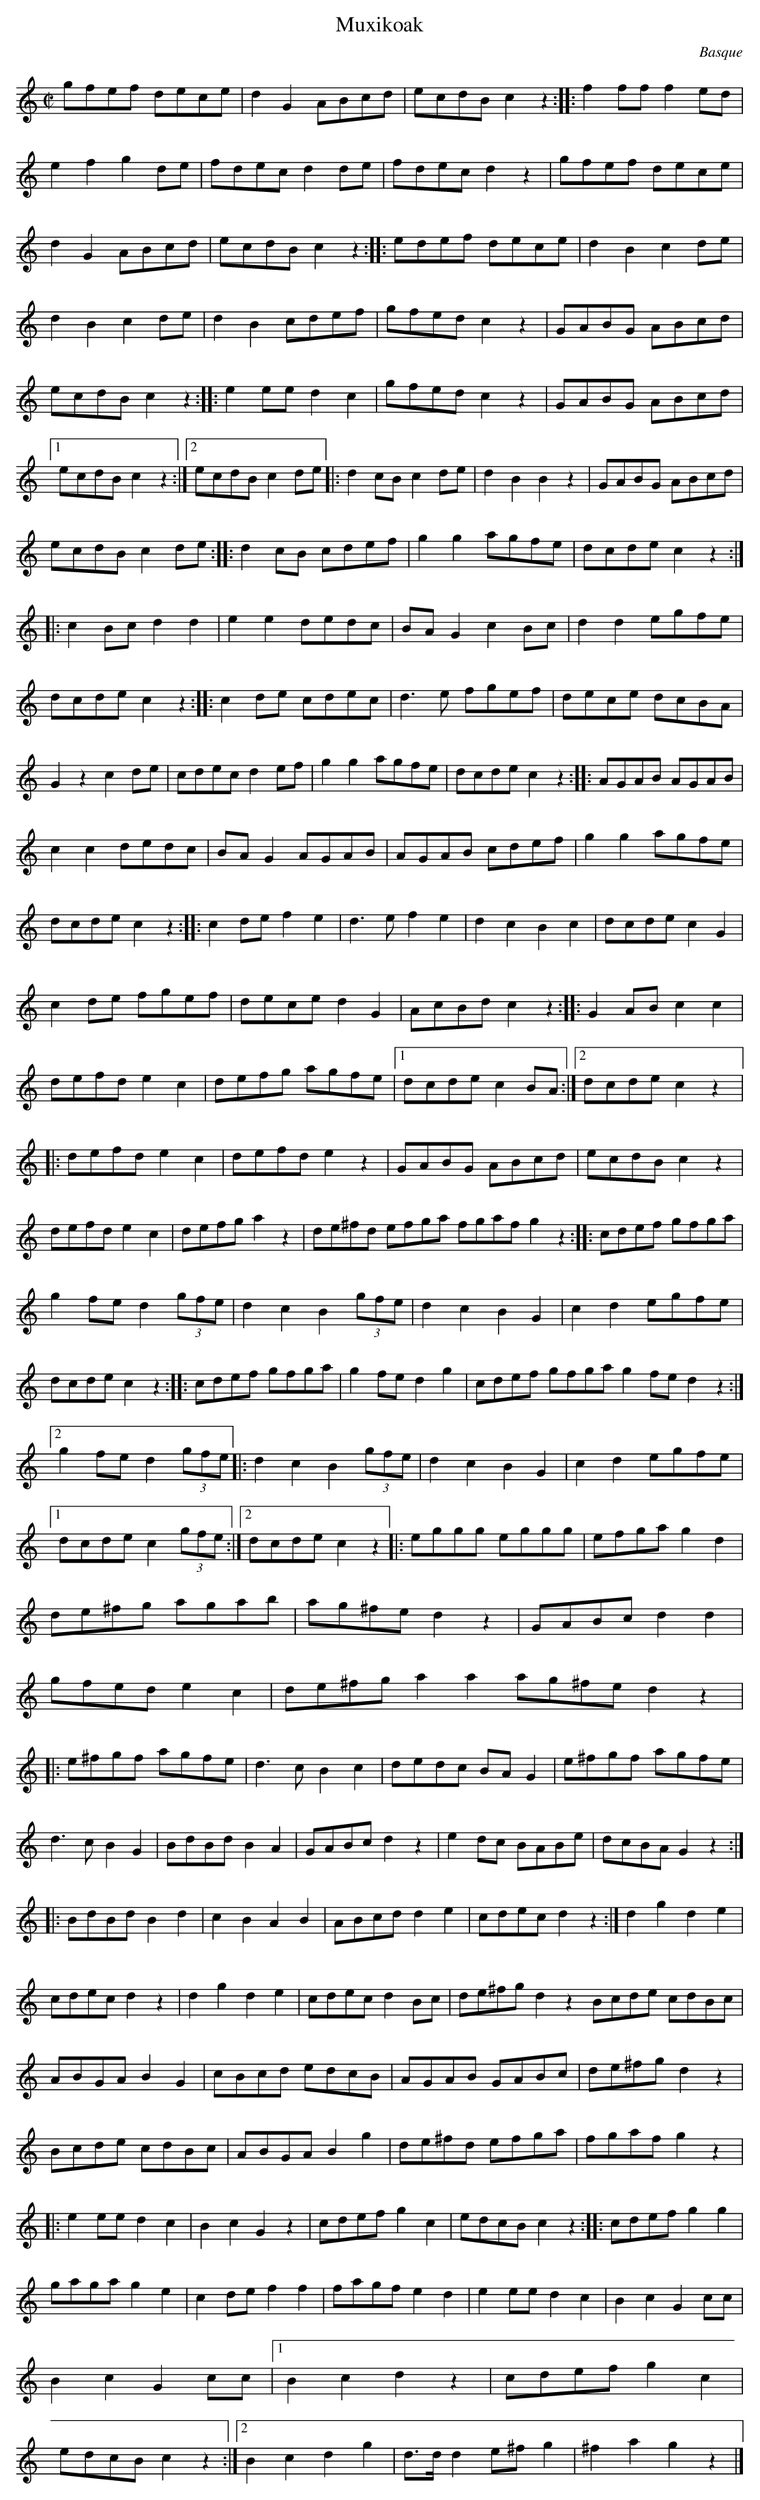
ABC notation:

X:1
T:Muxikoak
M:C|
O:Basque
K:C
gfef dece| d2G2 ABcd| ecdB c2z2::\
f2ff f2ed| e2f2 g2de| fdec d2de| fdec d2z2|\
gfef dece| d2G2 ABcd| ecdB c2z2::\
edef dece| d2B2 c2de| d2B2 c2de| d2B2 cdef| \
gfed c2z2 | GABG ABcd| ecdB c2z2 ::\
e2ee d2c2| gfed c2z2| GABG ABcd|1 ecdB c2z2 :|2 ecdB c2de |:\
d2cB c2de| d2B2 B2z2| GABG ABcd| ecdB c2de::\
d2cB cdef| g2g2 agfe| dcde c2z2::\
c2Bc d2d2| e2e2 dedc| BAG2 c2Bc| d2d2 egfe| dcde c2z2::\
c2de cdec| d3e fgef| dece dcBA| G2z2 c2de| cdec d2ef| g2g2 agfe| dcde c2z2::\
AGAB AGAB| c2c2 dedc| BAG2 AGAB| AGAB cdef| g2g2 agfe| dcde c2z2::\
c2de f2e2| d3e f2e2| d2c2 B2c2| dcde c2G2| c2de fgef| dece d2G2| AcBd c2z2::\
G2AB c2c2| defd e2c2| defg agfe|1 dcde c2BA :|2 dcde c2z2|:\
defd e2c2| defd e2z2| GABG ABcd| ecdB c2z2| \
defd e2c2| defg a2z2| de^fd efga fgaf g2z2 ::\
cdef  gfga| g2fe d2(3gfe| d2c2 B2(3gfe| d2c2 B2G2| c2d2 egfe| dcde c2z2 ::\
cdef gfga| g2fe d2g2| cdef gfga1 g2fe d2z2 :|2 g2fe d2(3gfe|:\
d2c2 B2(3gfe| d2c2 B2G2| c2d2 egfe|1 dcde c2(3gfe :|2 dcde c2z2|:\
eggg eggg| efga g2d2| de^fg agab | ag^fe d2z2 | \
GABc d2d2| gfed e2c2| de^fg a2a2 ag^fe d2z2|:
e^fgf agfe| d3c B2c2| dedc BAG2| e^fgf agfe| \
d3c B2G2| BdBd B2A2| GABc d2z2| e2dc BABe| dcBA G2z2::\
BdBd B2d2| c2B2 A2B2| ABcd d2e2| cdec d2z2 :|\
d2g2 d2e2| cdec d2z2| d2g2 d2e2| cdec d2Bc| de^fg d2z2\
Bcde cdBc| ABGA B2G2| cBcd edcB| AGAB GABc| de^fg d2z2|\
Bcde cdBc| ABGA B2g2| de^fd efga| fgaf g2z2|:\
e2ee d2c2| B2c2 G2z2| cdef g2c2| edcB c2z2::\
cdef g2g2| gaga g2e2| c2de f2f2| fagf e2d2| e2ee d2c2| B2c2 G2cc| B2c2 G2cc \
|1 B2c2d2z2 | cdef g2c2| edcB c2z2 :|2\
B2c2 d2g2| d>dd2 e^fg2| ^f2a2 g2z2|]
